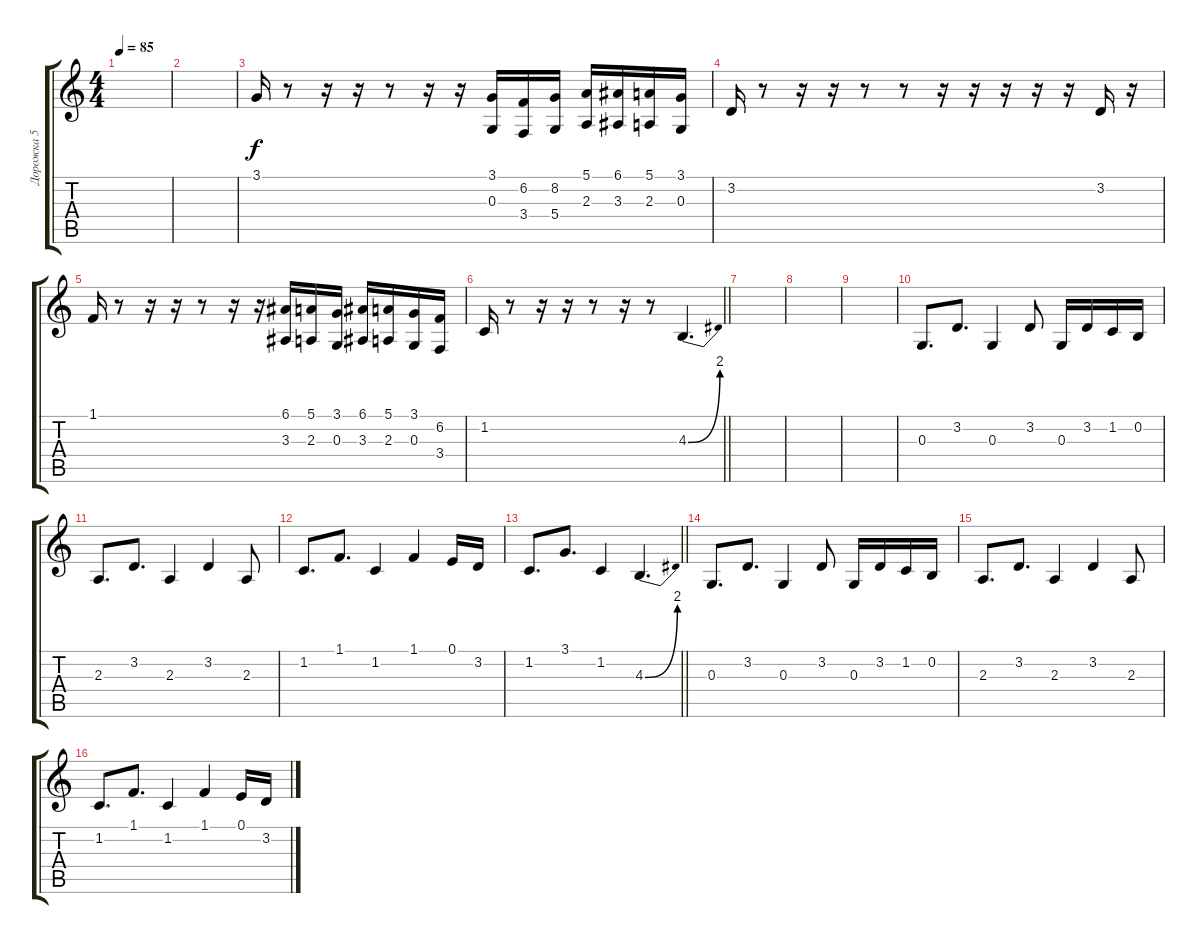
\track ("Дорожка 5" "Дорожка 5") {instrument trumpet}
\staff {score tabs}
\tuning (E4 B3 G3 D3 A2 E2) {hide}
\ts (4 4)
\tempo 85
\clef g2
\ks c
|
|
3.1.16 r.8 r.16 r.16 r.8 r.16 r.16 (3.1 0.3).16 (6.2 3.4).16 (8.2 5.4).16 (5.1 2.3).16 (6.1 3.3).16 (5.1 2.3).16 (3.1 0.3).16 |
3.2.16 r.8 r.16 r.16 r.8 r.8 r.16 r.16 r.16 r.16 r.16 3.2.16 r.16 |
1.1.16 r.8 r.16 r.16 r.8 r.16 r.16 (6.1 3.3).16 (5.1 2.3).16 (3.1 0.3).16 (6.1 3.3).16 (5.1 2.3).16 (3.1 0.3).16 (6.2 3.4).16 |
\barLineRight lightlight
1.2.16 r.8 r.16 r.16 r.8 r.16 r.8 4.3{be (bend 0 0 60 8)}.4{d} |
|
|
|
0.3.8{d} 3.2.8{d} 0.3.4 3.2.8 0.3.16 3.2.16 1.2.16 0.2.16 |
2.3.8{d} 3.2.8{d} 2.3.4 3.2.4 2.3.8 |
1.2.8{d} 1.1.8{d} 1.2.4 1.1.4 0.1.16 3.2.16 |
\barLineRight lightlight
1.2.8{d} 3.1.8{d} 1.2.4 4.3{be (bend 0 0 60 8)}.4{d} |
0.3.8{d} 3.2.8{d} 0.3.4 3.2.8 0.3.16 3.2.16 1.2.16 0.2.16 |
2.3.8{d} 3.2.8{d} 2.3.4 3.2.4 2.3.8 |
1.2.8{d} 1.1.8{d} 1.2.4 1.1.4 0.1.16 3.2.16
